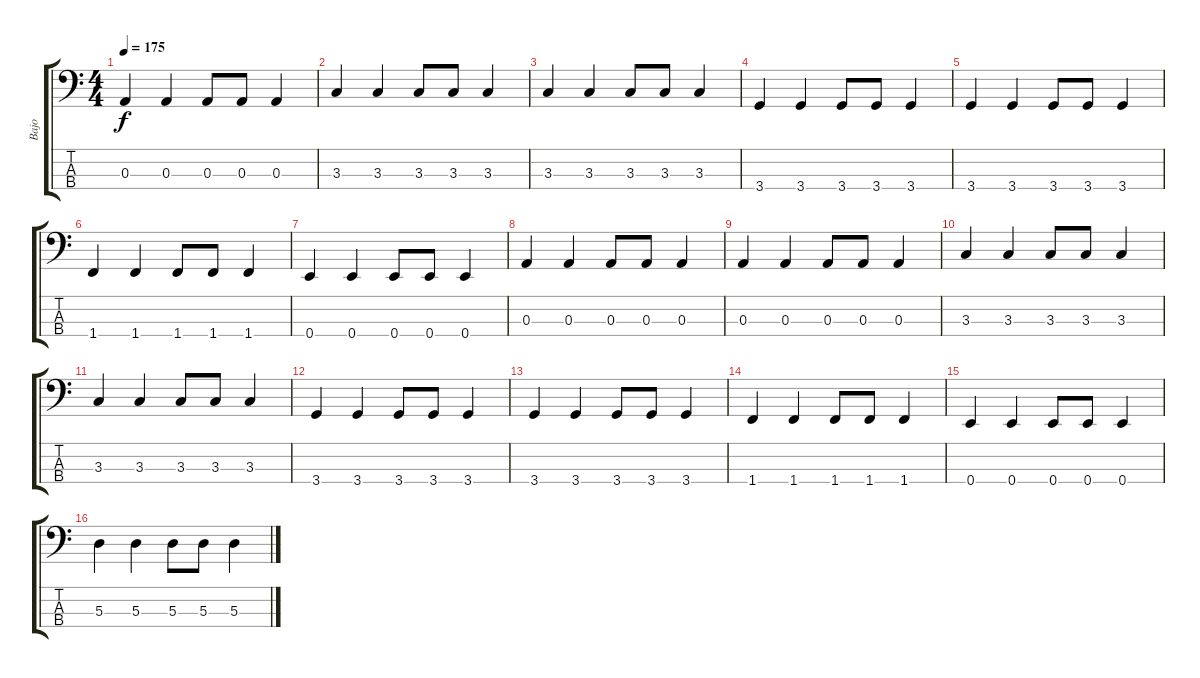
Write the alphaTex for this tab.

\track ("Bajo" "Bajo") {instrument electricbassfinger}
\staff {score tabs}
\tuning (G2 D2 A1 E1) {hide}
\ts (4 4)
\tempo 175
\clef f4
\ks c
0.3.4{dy f} 0.3.4 0.3.8 0.3.8 0.3.4 |
3.3.4 3.3.4 3.3.8 3.3.8 3.3.4 |
3.3.4 3.3.4 3.3.8 3.3.8 3.3.4 |
3.4.4 3.4.4 3.4.8 3.4.8 3.4.4 |
3.4.4 3.4.4 3.4.8 3.4.8 3.4.4 |
1.4.4 1.4.4 1.4.8 1.4.8 1.4.4 |
0.4.4 0.4.4 0.4.8 0.4.8 0.4.4 |
0.3.4 0.3.4 0.3.8 0.3.8 0.3.4 |
0.3.4 0.3.4 0.3.8 0.3.8 0.3.4 |
3.3.4 3.3.4 3.3.8 3.3.8 3.3.4 |
3.3.4 3.3.4 3.3.8 3.3.8 3.3.4 |
3.4.4 3.4.4 3.4.8 3.4.8 3.4.4 |
3.4.4 3.4.4 3.4.8 3.4.8 3.4.4 |
1.4.4 1.4.4 1.4.8 1.4.8 1.4.4 |
0.4.4 0.4.4 0.4.8 0.4.8 0.4.4 |
5.3.4 5.3.4 5.3.8 5.3.8 5.3.4
